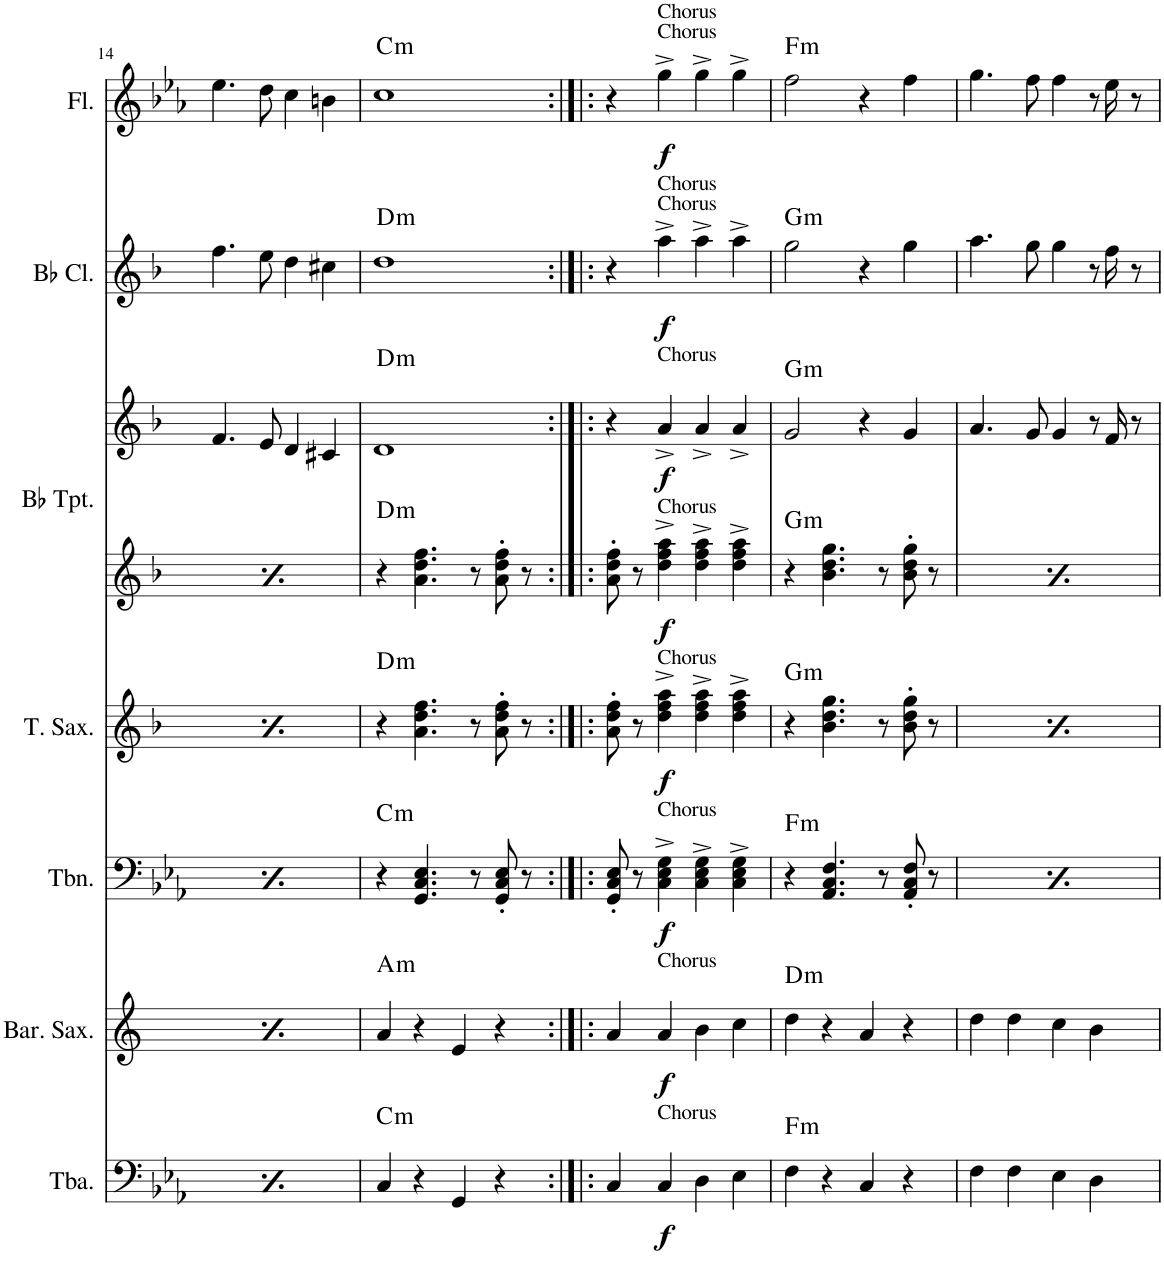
**kern	**dynam	**harte	**kern	**dynam	**harte	**kern	**dynam	**harte	**kern	**dynam	**harte	**kern	**kern	**dynam	**harte	**kern	**dynam	**harte	**kern	**dynam	**harte	**kern	**dynam	**harte	**kern	**dynam	**harte	**kern	**dynam	**harte	**kern	**dynam	**harte	**kern	**dynam	**harte
*part12	*part12	*part12	*part11	*part11	*part11	*part10	*part10	*part10	*part9	*part9	*part9	*part8	*part8	*part8	*part8	*part7	*part7	*part7	*part6	*part6	*part6	*part5	*part5	*part5	*part4	*part4	*part4	*part3	*part3	*part3	*part2	*part2	*part2	*part1	*part1	*part1
*staff13	*staff13	*	*staff12	*staff12	*	*staff11	*staff11	*	*staff10	*staff10	*	*staff9	*staff8	*staff8/9	*	*staff7	*staff7	*	*staff6	*staff6	*	*staff5	*staff5	*	*staff4	*staff4	*	*staff3	*staff3	*	*staff2	*staff2	*	*staff1	*staff1	*
*I"Tuba	*	*	*I"Baritone Saxophone	*	*	*I"Trombone	*	*	*I"Tenor Saxophone	*	*	*I"Bb Trumpet	*	*	*	*I"Bb Clarinet	*	*	*I"Flute	*	*	*I"Bass	*	*	*I"Baritone	*	*	*I"Tenor	*	*	*I"Alto	*	*	*I"Soprano	*	*
*I'Tba.	*	*	*I'Bar. Sax.	*	*	*I'Tbn.	*	*	*I'T. Sax.	*	*	*I'Bb Tpt.	*	*	*	*I'Bb Cl.	*	*	*I'Fl.	*	*	*I'B.	*	*	*I'Bar.	*	*	*I'T.	*	*	*I'A.	*	*	*I'S.	*	*
!!LO:PB:g=z
*clefF4	*	*	*clefG2	*	*	*clefF4	*	*	*clefG2	*	*	*clefG2	*clefG2	*	*	*clefG2	*	*	*clefG2	*	*	*clefF4	*	*	*clefF4	*	*	*clefGv2	*	*	*clefG2	*	*	*clefG2	*	*
*	*	*	*Trd12c21	*	*	*	*	*	*Trd8c14	*	*	*Trd1c2	*Trd1c2	*	*	*Trd1c2	*	*	*	*	*	*	*	*	*	*	*	*	*	*	*	*	*	*	*	*
*k[b-e-a-]	*	*	*k[]	*	*	*k[b-e-a-]	*	*	*k[b-]	*	*	*k[b-]	*k[b-]	*	*	*k[b-]	*	*	*k[b-e-a-]	*	*	*k[b-e-a-]	*	*	*k[b-e-a-]	*	*	*k[b-e-a-]	*	*	*k[b-e-a-]	*	*	*k[b-e-a-]	*	*
*M4/4	*	*	*M4/4	*	*	*M4/4	*	*	*M4/4	*	*	*M4/4	*M4/4	*	*	*M4/4	*	*	*M4/4	*	*	*M4/4	*	*	*M4/4	*	*	*M4/4	*	*	*M4/4	*	*	*M4/4	*	*
=14	=14	=14	=14	=14	=14	=14	=14	=14	=14	=14	=14	=14	=14	=14	=14	=14	=14	=14	=14	=14	=14	=14	=14	=14	=14	=14	=14	=14	=14	=14	=14	=14	=14	=14	=14	=14
4GG/	.	.	4e/	.	.	4r	.	.	4r	.	.	4r	4.f/	.	.	4.ff\	.	.	4.ee-\	.	.	4GG	.	.	4r	.	.	4r	.	.	4.ee-	.	.	4.ee-	.	.
4r	.	.	4r	.	.	4.GG/ 4.BBn/ 4.D/	.	.	4.a\ 4.cc#X\ 4.ee\	.	.	4.a\ 4.cc#X\ 4.ee\	.	.	.	.	.	.	.	.	.	4r	.	.	4.G 4.Bn 4.d	.	.	4.G 4.Bn 4.d	.	.	.	.	.	.	.	.
.	.	.	.	.	.	.	.	.	.	.	.	.	8e/	.	.	8ee\	.	.	8dd\	.	.	.	.	.	.	.	.	.	.	.	8dd	.	.	8dd	.	.
4D\	.	.	4b\	.	.	.	.	.	.	.	.	.	4d/	.	.	4dd\	.	.	4cc\	.	.	4D	.	.	.	.	.	.	.	.	4cc	.	.	4cc	.	.
.	.	.	.	.	.	8r	.	.	8r	.	.	8r	.	.	.	.	.	.	.	.	.	.	.	.	8r	.	.	8r	.	.	.	.	.	.	.	.
4r	.	.	4r	.	.	8GG/' 8BB/' 8D/'	.	.	8a\' 8cc#\' 8ee\'	.	.	8a\' 8cc#\' 8ee\'	4c#X/	.	.	4cc#X\	.	.	4bn\	.	.	4r	.	.	8G' 8B' 8d'	.	.	8G' 8B' 8d'	.	.	4bn	.	.	4bn	.	.
.	.	.	.	.	.	8r	.	.	8r	.	.	8r	.	.	.	.	.	.	.	.	.	.	.	.	8r	.	.	8r	.	.	.	.	.	.	.	.
=15	=15	=15	=15	=15	=15	=15	=15	=15	=15	=15	=15	=15	=15	=15	=15	=15	=15	=15	=15	=15	=15	=15	=15	=15	=15	=15	=15	=15	=15	=15	=15	=15	=15	=15	=15	=15
!	!	!LO:H:kt=m	!	!	!LO:H:kt=m	!	!	!LO:H:kt=m	!	!	!LO:H:kt=m	!	!	!	!LO:H:n=1:kt=m	!	!	!	!	!	!	!	!	!	!	!	!	!	!	!	!	!	!	!	!	!
!	!	!	!	!	!	!	!	!	!	!	!	!	!	!	!LO:H:n=2:kt=m	!	!	!LO:H:kt=m	!	!	!LO:H:kt=m	!	!	!LO:H:kt=m	!	!	!LO:H:kt=m	!	!	!LO:H:kt=m	!	!	!LO:H:kt=m	!	!	!LO:H:kt=m
4C/	.	C:min	4a/	.	A:min	4r	.	C:min	4r	.	D:min	4r	1d	.	D:min D:min	1dd	.	D:min	1cc	.	C:min	4C	.	C:min	4r	.	C:min	4r	.	C:min	1cc	.	C:min	1cc	.	C:min
4r	.	.	4r	.	.	4.GG/ 4.C/ 4.E-/	.	.	4.a\ 4.dd\ 4.ff\	.	.	4.a\ 4.dd\ 4.ff\	.	.	.	.	.	.	.	.	.	4r	.	.	4.G 4.c 4.e-	.	.	4.G 4.c 4.e-	.	.	.	.	.	.	.	.
4GG/	.	.	4e/	.	.	.	.	.	.	.	.	.	.	.	.	.	.	.	.	.	.	4GG	.	.	.	.	.	.	.	.	.	.	.	.	.	.
.	.	.	.	.	.	8r	.	.	8r	.	.	8r	.	.	.	.	.	.	.	.	.	.	.	.	8r	.	.	8r	.	.	.	.	.	.	.	.
4r	.	.	4r	.	.	8GG/' 8C/' 8E-/'	.	.	8a\' 8dd\' 8ff\'	.	.	8a\' 8dd\' 8ff\'	.	.	.	.	.	.	.	.	.	4r	.	.	8G' 8c' 8e-'	.	.	8G' 8c' 8e-'	.	.	.	.	.	.	.	.
.	.	.	.	.	.	8r	.	.	8r	.	.	8r	.	.	.	.	.	.	.	.	.	.	.	.	8r	.	.	8r	.	.	.	.	.	.	.	.
=16:|!|:	=16:|!|:	=16:|!|:	=16:|!|:	=16:|!|:	=16:|!|:	=16:|!|:	=16:|!|:	=16:|!|:	=16:|!|:	=16:|!|:	=16:|!|:	=16:|!|:	=16:|!|:	=16:|!|:	=16:|!|:	=16:|!|:	=16:|!|:	=16:|!|:	=16:|!|:	=16:|!|:	=16:|!|:	=16:|!|:	=16:|!|:	=16:|!|:	=16:|!|:	=16:|!|:	=16:|!|:	=16:|!|:	=16:|!|:	=16:|!|:	=16:|!|:	=16:|!|:	=16:|!|:	=16:|!|:	=16:|!|:	=16:|!|:
4C/	.	.	4a/	.	.	8GG/' 8C/' 8E-/'	.	.	8a\' 8dd\' 8ff\'	.	.	8a\' 8dd\' 8ff\'	4r	.	.	4r	.	.	4r	.	.	4C	.	.	8G' 8c' 8e-'	.	.	8G' 8c' 8e-'	.	.	4r	.	.	4r	.	.
.	.	.	.	.	.	8r	.	.	8r	.	.	8r	.	.	.	.	.	.	.	.	.	.	.	.	8r	.	.	8r	.	.	.	.	.	.	.	.
!	!	!	!	!	!	!	!	!	!	!	!	!	!	!	!	!	!	!	!	!	!	!	!	!	!	!	!	!	!	!	!	!	!	!LO:TX:a:t=Chorus	!	!
!	!	!	!	!	!	!	!	!	!	!	!	!	!	!	!	!	!	!	!	!	!	!	!	!	!	!	!	!	!	!	!	!	!	!LO:TX:a:t=Chorus	!	!
!	!	!	!	!	!	!	!	!	!	!	!	!	!	!	!	!	!	!	!	!	!	!	!	!	!	!	!	!	!	!	!LO:TX:a:t=Chorus	!	!	!	!	!
!	!	!	!	!	!	!	!	!	!	!	!	!	!	!	!	!	!	!	!	!	!	!	!	!	!	!	!	!LO:TX:a:t=Chorus	!	!	!	!	!	!	!	!
!	!	!	!	!	!	!	!	!	!	!	!	!	!	!	!	!	!	!	!	!	!	!	!	!	!LO:TX:a:t=Chorus	!	!	!	!	!	!	!	!	!	!	!
!	!	!	!	!	!	!	!	!	!	!	!	!	!	!	!	!	!	!	!	!	!	!LO:TX:a:t=Chorus	!	!	!	!	!	!	!	!	!	!	!	!	!	!
!	!	!	!	!	!	!	!	!	!	!	!	!	!	!	!	!	!	!	!LO:TX:a:t=Chorus	!	!	!	!	!	!	!	!	!	!	!	!	!	!	!	!	!
!	!	!	!	!	!	!	!	!	!	!	!	!	!	!	!	!	!	!	!LO:TX:a:t=Chorus	!	!	!	!	!	!	!	!	!	!	!	!	!	!	!	!	!
!	!	!	!	!	!	!	!	!	!	!	!	!	!	!	!	!LO:TX:a:t=Chorus	!	!	!	!	!	!	!	!	!	!	!	!	!	!	!	!	!	!	!	!
!	!	!	!	!	!	!	!	!	!	!	!	!	!	!	!	!LO:TX:a:t=Chorus	!	!	!	!	!	!	!	!	!	!	!	!	!	!	!	!	!	!	!	!
!	!	!	!	!	!	!	!	!	!	!	!	!	!LO:TX:a:t=Chorus	!	!	!	!	!	!	!	!	!	!	!	!	!	!	!	!	!	!	!	!	!	!	!
!	!	!	!	!	!	!	!	!	!	!	!	!LO:TX:a:t=Chorus	!	!	!	!	!	!	!	!	!	!	!	!	!	!	!	!	!	!	!	!	!	!	!	!
!	!	!	!	!	!	!	!	!	!LO:TX:a:t=Chorus	!	!	!	!	!	!	!	!	!	!	!	!	!	!	!	!	!	!	!	!	!	!	!	!	!	!	!
!	!	!	!	!	!	!LO:TX:a:t=Chorus	!	!	!	!	!	!	!	!	!	!	!	!	!	!	!	!	!	!	!	!	!	!	!	!	!	!	!	!	!	!
!	!	!	!LO:TX:a:t=Chorus	!	!	!	!	!	!	!	!	!	!	!	!	!	!	!	!	!	!	!	!	!	!	!	!	!	!	!	!	!	!	!	!	!
!LO:TX:a:t=Chorus	!	!	!	!	!	!	!	!	!	!	!	!	!	!	!	!	!	!	!	!	!	!	!	!	!	!	!	!	!	!	!	!	!	!	!	!
!	!LO:DY:b	!	!	!LO:DY:b	!	!	!LO:DY:b	!	!	!LO:DY:b	!	!	!	!LO:DY:b=2	!	!	!	!	!	!	!	!	!	!	!	!	!	!	!	!	!	!	!	!	!	!
!	!	!	!	!	!	!	!	!	!	!	!	!	!	!LO:DY:n=1:b	!	!	!LO:DY:b	!	!	!LO:DY:b	!	!	!LO:DY:b	!	!	!LO:DY:b	!	!	!LO:DY:b	!	!	!LO:DY:b	!	!	!LO:DY:b	!
4C/	f	.	4a/	f	.	4C\^ 4E-\^ 4G\^	f	.	4dd\^ 4ff\^ 4aa\^	f	.	4dd\^ 4ff\^ 4aa\^	4a^/	f f	.	4aa^\	f	.	4gg^\	f	.	4C	f	.	4c^ 4e-^ 4g^	f	.	4c^ 4e-^ 4g^	f	.	4gg^	f	.	4gg^	f	.
4D\	.	.	4b\	.	.	4C\^ 4E-\^ 4G\^	.	.	4dd\^ 4ff\^ 4aa\^	.	.	4dd\^ 4ff\^ 4aa\^	4a^/	.	.	4aa^\	.	.	4gg^\	.	.	4D	.	.	4c^ 4e-^ 4g^	.	.	4c^ 4e-^ 4g^	.	.	4gg^	.	.	4gg^	.	.
4E-\	.	.	4cc\	.	.	4C\^ 4E-\^ 4G\^	.	.	4dd\^ 4ff\^ 4aa\^	.	.	4dd\^ 4ff\^ 4aa\^	4a^/	.	.	4aa^\	.	.	4gg^\	.	.	4E-	.	.	4c^ 4e-^ 4g^	.	.	4c^ 4e-^ 4g^	.	.	4gg^	.	.	4gg^	.	.
=17	=17	=17	=17	=17	=17	=17	=17	=17	=17	=17	=17	=17	=17	=17	=17	=17	=17	=17	=17	=17	=17	=17	=17	=17	=17	=17	=17	=17	=17	=17	=17	=17	=17	=17	=17	=17
!	!	!LO:H:kt=m	!	!	!LO:H:kt=m	!	!	!LO:H:kt=m	!	!	!LO:H:kt=m	!	!	!	!LO:H:n=1:kt=m	!	!	!	!	!	!	!	!	!	!	!	!	!	!	!	!	!	!	!	!	!
!	!	!	!	!	!	!	!	!	!	!	!	!	!	!	!LO:H:n=2:kt=m	!	!	!LO:H:kt=m	!	!	!LO:H:kt=m	!	!	!LO:H:kt=m	!	!	!LO:H:kt=m	!	!	!LO:H:kt=m	!	!	!LO:H:kt=m	!	!	!LO:H:kt=m
4F\	.	F:min	4dd\	.	D:min	4r	.	F:min	4r	.	G:min	4r	2g/	.	G:min G:min	2gg\	.	G:min	2ff\	.	F:min	4F	.	F:min	4r	.	F:min	4r	.	F:min	2ff	.	F:min	2ff	.	F:min
4r	.	.	4r	.	.	4.AA-/ 4.C/ 4.F/	.	.	4.b-\ 4.dd\ 4.gg\	.	.	4.b-\ 4.dd\ 4.gg\	.	.	.	.	.	.	.	.	.	4r	.	.	4.A- 4.c 4.f	.	.	4.A- 4.c 4.f	.	.	.	.	.	.	.	.
4C/	.	.	4a/	.	.	.	.	.	.	.	.	.	4r	.	.	4r	.	.	4r	.	.	4C	.	.	.	.	.	.	.	.	4r	.	.	4r	.	.
.	.	.	.	.	.	8r	.	.	8r	.	.	8r	.	.	.	.	.	.	.	.	.	.	.	.	8r	.	.	8r	.	.	.	.	.	.	.	.
4r	.	.	4r	.	.	8AA-/' 8C/' 8F/'	.	.	8b-\' 8dd\' 8gg\'	.	.	8b-\' 8dd\' 8gg\'	4g/	.	.	4gg\	.	.	4ff\	.	.	4r	.	.	8A-' 8c' 8f'	.	.	8A-' 8c' 8f'	.	.	4ff	.	.	4ff	.	.
.	.	.	.	.	.	8r	.	.	8r	.	.	8r	.	.	.	.	.	.	.	.	.	.	.	.	8r	.	.	8r	.	.	.	.	.	.	.	.
=18	=18	=18	=18	=18	=18	=18	=18	=18	=18	=18	=18	=18	=18	=18	=18	=18	=18	=18	=18	=18	=18	=18	=18	=18	=18	=18	=18	=18	=18	=18	=18	=18	=18	=18	=18	=18
!	!	!	!	!	!	!	!	!LO:H:kt=m	!	!	!LO:H:kt=m	!	!	!	!LO:H:kt=m	!	!	!	!	!	!	!	!	!	!	!	!LO:H:kt=m	!	!	!LO:H:kt=m	!	!	!	!	!	!
4F\	.	.	4dd\	.	.	4r	.	F:min	4r	.	G:min	4r	4.a/	.	G:min	4.aa\	.	.	4.gg\	.	.	4F	.	.	4r	.	F:min	4r	.	F:min	4.gg	.	.	4.gg	.	.
4F\	.	.	4dd\	.	.	4.AA-/ 4.C/ 4.F/	.	.	4.b-\ 4.dd\ 4.gg\	.	.	4.b-\ 4.dd\ 4.gg\	.	.	.	.	.	.	.	.	.	4F	.	.	4.A- 4.c 4.f	.	.	4.A- 4.c 4.f	.	.	.	.	.	.	.	.
.	.	.	.	.	.	.	.	.	.	.	.	.	8g/	.	.	8gg\	.	.	8ff\	.	.	.	.	.	.	.	.	.	.	.	8ff	.	.	8ff	.	.
4E-\	.	.	4cc\	.	.	.	.	.	.	.	.	.	4g/	.	.	4gg\	.	.	4ff\	.	.	4E-	.	.	.	.	.	.	.	.	4ff	.	.	4ff	.	.
.	.	.	.	.	.	8r	.	.	8r	.	.	8r	.	.	.	.	.	.	.	.	.	.	.	.	8r	.	.	8r	.	.	.	.	.	.	.	.
4D\	.	.	4b\	.	.	8AA-/' 8C/' 8F/'	.	.	8b-\' 8dd\' 8gg\'	.	.	8b-\' 8dd\' 8gg\'	8r	.	.	8r	.	.	8r	.	.	4D	.	.	8A-' 8c' 8f'	.	.	8A-' 8c' 8f'	.	.	8r	.	.	8r	.	.
.	.	.	.	.	.	8r	.	.	8r	.	.	8r	16f/	.	.	16ff\	.	.	16ee-\	.	.	.	.	.	8r	.	.	8r	.	.	16ee-	.	.	16ee-	.	.
.	.	.	.	.	.	.	.	.	.	.	.	.	8r	.	.	8r	.	.	8r	.	.	.	.	.	.	.	.	.	.	.	8r	.	.	8r	.	.
16ryy	.	.	16ryy	.	.	16ryy	.	.	16ryy	.	.	16ryy	.	.	.	.	.	.	.	.	.	16ryy	.	.	16ryy	.	.	16ryy	.	.	.	.	.	.	.	.
=	=	=	=	=	=	=	=	=	=	=	=	=	=	=	=	=	=	=	=	=	=	=	=	=	=	=	=	=	=	=	=	=	=	=	=	=
*-	*-	*-	*-	*-	*-	*-	*-	*-	*-	*-	*-	*-	*-	*-	*-	*-	*-	*-	*-	*-	*-	*-	*-	*-	*-	*-	*-	*-	*-	*-	*-	*-	*-	*-	*-	*-
